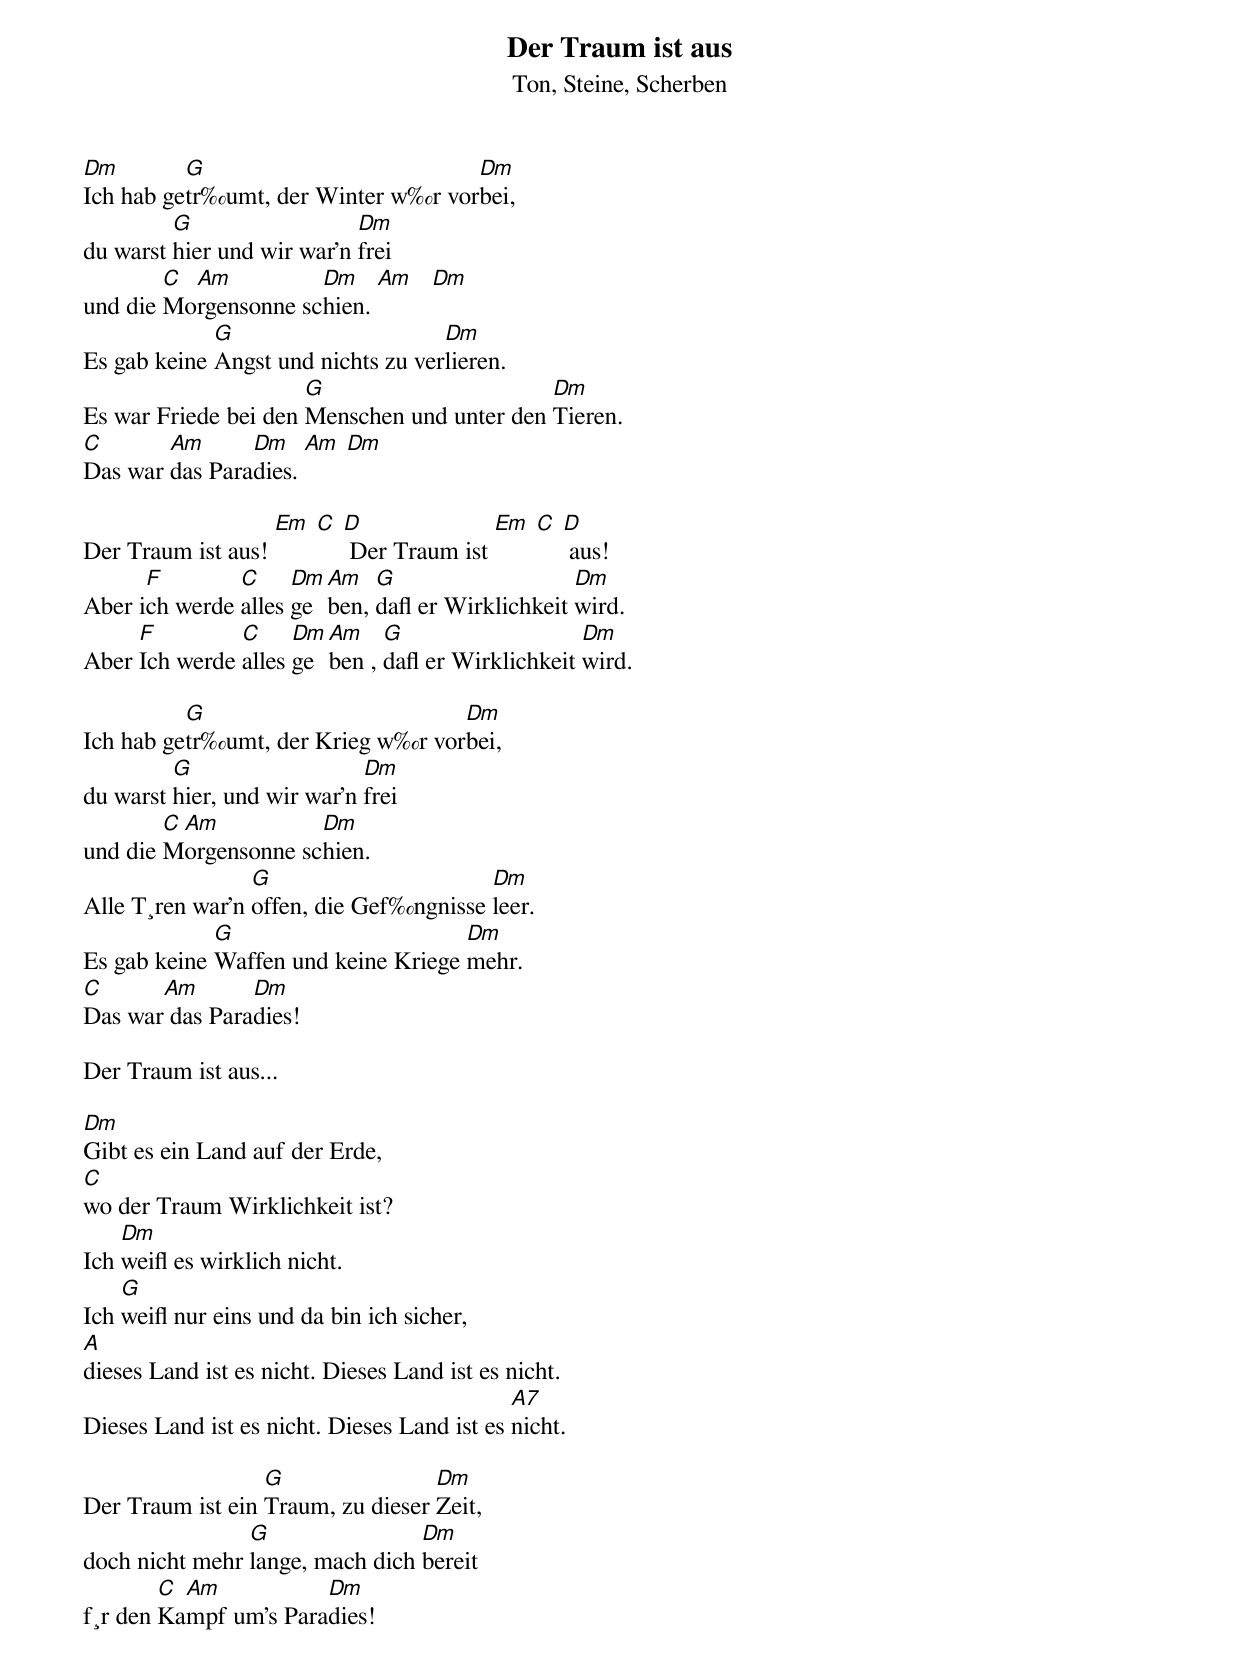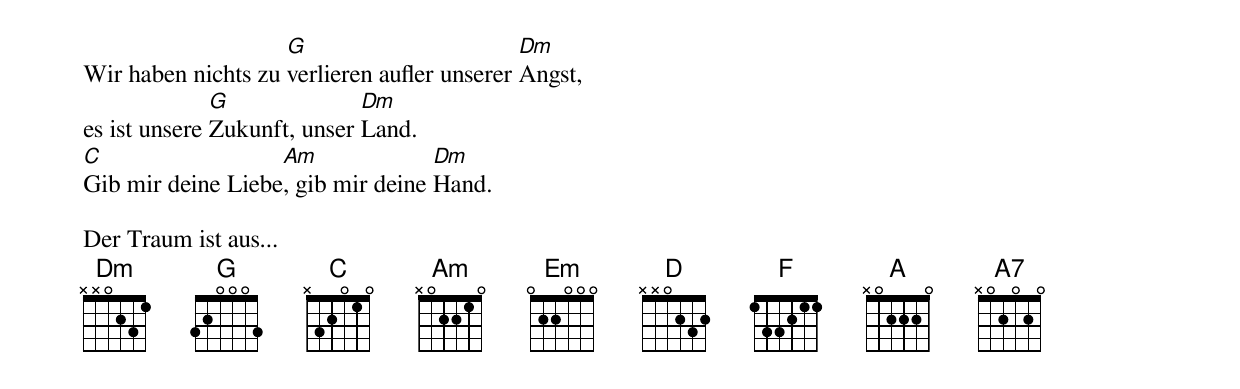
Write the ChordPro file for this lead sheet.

{t:Der Traum ist aus}
{st:Ton, Steine, Scherben}

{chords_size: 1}
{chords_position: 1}
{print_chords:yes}
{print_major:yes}
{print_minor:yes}
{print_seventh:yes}
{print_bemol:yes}
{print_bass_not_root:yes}
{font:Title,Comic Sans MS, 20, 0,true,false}
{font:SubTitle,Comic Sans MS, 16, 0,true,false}
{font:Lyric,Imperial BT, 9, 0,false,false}
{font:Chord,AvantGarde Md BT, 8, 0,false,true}
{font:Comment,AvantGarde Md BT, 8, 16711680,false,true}
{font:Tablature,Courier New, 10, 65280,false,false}
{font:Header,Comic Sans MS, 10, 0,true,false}
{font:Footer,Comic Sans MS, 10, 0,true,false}
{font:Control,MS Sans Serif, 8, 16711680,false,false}
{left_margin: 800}
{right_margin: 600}
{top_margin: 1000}
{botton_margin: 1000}
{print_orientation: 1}




[Dm]Ich hab ge[G]tr‰umt, der Winter w‰r vor[Dm]bei,
du warst [G]hier und wir war'n [Dm]frei
und die [C]Mo[Am]rgensonne sc[Dm]hien. [Am]   [Dm]
Es gab keine [G]Angst und nichts zu ver[Dm]lieren.
Es war Friede bei den [G]Menschen und unter den [Dm]Tieren.
[C]Das war [Am]das Para[Dm]dies. [Am] [Dm]

Der Traum ist aus! [Em] [C] [D] Der Traum ist [Em] [C] [D] aus!
Aber i[F]ch werde [C]alles [Dm]ge[Am]ben, [G]daﬂ er Wirklichkeit [Dm]wird.
Aber [F]Ich werde [C]alles [Dm]ge[Am]ben , [G]daﬂ er Wirklichkeit [Dm]wird.

Ich hab ge[G]tr‰umt, der Krieg w‰r vor[Dm]bei,
du warst [G]hier, und wir war'n [Dm]frei
und die [C]M[Am]orgensonne sc[Dm]hien.
Alle T¸ren war'n [G]offen, die Gef‰ngnisse [Dm]leer.
Es gab keine [G]Waffen und keine Kriege [Dm]mehr.
[C]Das war[Am] das Para[Dm]dies!

Der Traum ist aus...

[Dm]Gibt es ein Land auf der Erde,
[C]wo der Traum Wirklichkeit ist?
Ich [Dm]weiﬂ es wirklich nicht.
Ich [G]weiﬂ nur eins und da bin ich sicher,
[A]dieses Land ist es nicht. Dieses Land ist es nicht.
Dieses Land ist es nicht. Dieses Land ist es [A7]nicht.

Der Traum ist ein [G]Traum, zu dieser [Dm]Zeit,
doch nicht mehr [G]lange, mach dich [Dm]bereit
f¸r den [C]Ka[Am]mpf um's Para[Dm]dies!
Wir haben nichts zu [G]verlieren auﬂer unserer [Dm]Angst,
es ist unsere [G]Zukunft, unser [Dm]Land.
[C]Gib mir deine Liebe[Am], gib mir deine [Dm]Hand.

Der Traum ist aus...
